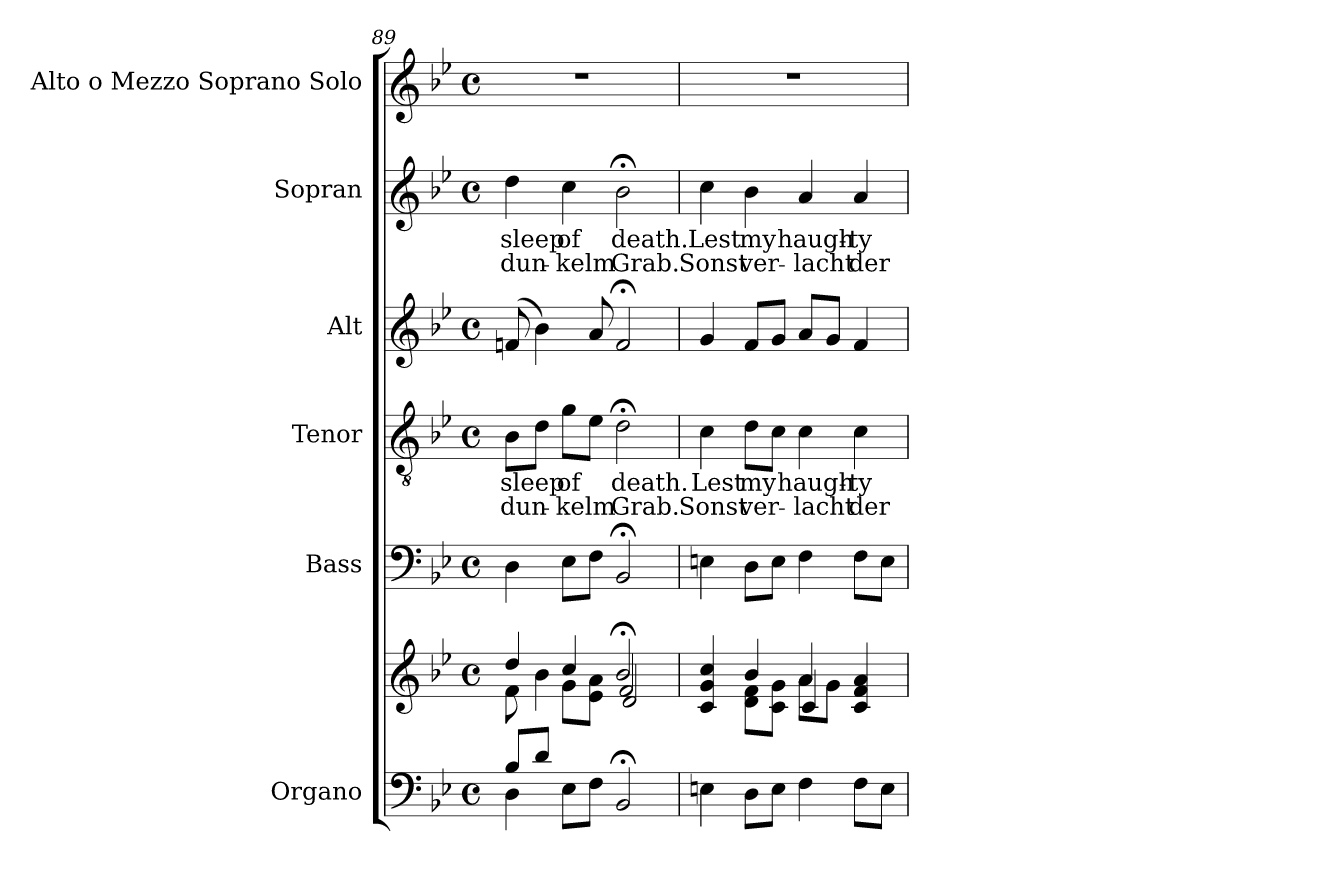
**kern	**kern	**kern	**kern	**text	**text	**kern	**kern	**text	**text	**kern
*part6	*part6	*part5	*part4	*part4	*part4	*part3	*part2	*part2	*part2	*part1
*staff7	*staff6	*staff5	*staff4	*staff4	*staff4	*staff3	*staff2	*staff2	*staff2	*staff1
*I"Organo	*	*I"Bass	*I"Tenor	*	*	*I"Alt	*I"Sopran	*	*	*I"Alto o Mezzo Soprano Solo
*	*	*I'B	*I'T	*	*	*I'A	*I'S	*	*	*I'S o l o
*clefF4	*clefG2	*clefF4	*clefGv2	*	*	*clefG2	*clefG2	*	*	*clefG2
*k[b-e-]	*k[b-e-]	*k[b-e-]	*k[b-e-]	*	*	*k[b-e-]	*k[b-e-]	*	*	*k[b-e-]
*M4/4	*M4/4	*M4/4	*M4/4	*	*	*M4/4	*M4/4	*	*	*M4/4
*met(c)	*met(c)	*met(c)	*met(c)	*	*	*met(c)	*met(c)	*	*	*met(c)
=89	=89	=89	=89	=89	=89	=89	=89	=89	=89	=89
*^	*^	*	*	*	*	*	*	*	*	*
*	*	*	*^	*	*	*	*	*	*	*	*	*
8B-/L	4D\	4dd/	8f\	4ryy	4D\	8B-\L	sleep	dun-	(>8fn/	4dd\	sleep	dun-	1r
8d/J	.	.	4b-\	.	.	8d\J	.	.	4b-\)	.	.	.	.
4ryy	8E-\L	4cc/	.	8g\L	8E-\L	8g\L	of	-kelm	.	4cc\	of	-kelm	.
.	8F\J	.	8reyy	8e-\ 8a\J	8F\J	8e-\J	.	.	8a/	.	.	.	.
2BB-;</	2rBByy	2b-;</	2f/	2d/	2BB-;</	2d;<\	death.	Grab.	2f;</	2b-;<\	death.	Grab.	.
*v	*v	*	*	*	*	*	*	*	*	*	*	*	*
!!LO:PB:g=z
=90	=90	=90	=90	=90	=90	=90	=90	=90	=90	=90	=90	=90
4En\	4c/ 4g/ 4cc/	4ryy	2ryy	4En\	4c\	Lest	Sonst	4g/	4cc\	Lest	Sonst	1r
8D\L	4b-/	8d\ 8f\L	.	8D\L	8d\L	my	ver-	8f/L	4b-\	my	ver-	.
8E\J	.	8c\ 8g\J	.	8E\J	8c\J	.	.	8g/J	.	.	.	.
4F\	4a/	8a\L	4c/	4F\	4c\	haugh-	-lacht	8a/L	4a/	haugh-	-lacht	.
.	.	8g\J	.	.	.	.	.	8g/J	.	.	.	.
8F\L	4c/ 4f/ 4a/	4ryy	4ryy	8F\L	4c\	-ty	der	4f/	4a/	-ty	der	.
8E\J	.	.	.	8E\J	.	.	.	.	.	.	.	.
*	*v	*v	*v	*	*	*	*	*	*	*	*	*
=	=	=	=	=	=	=	=	=	=	=
*-	*-	*-	*-	*-	*-	*-	*-	*-	*-	*-
